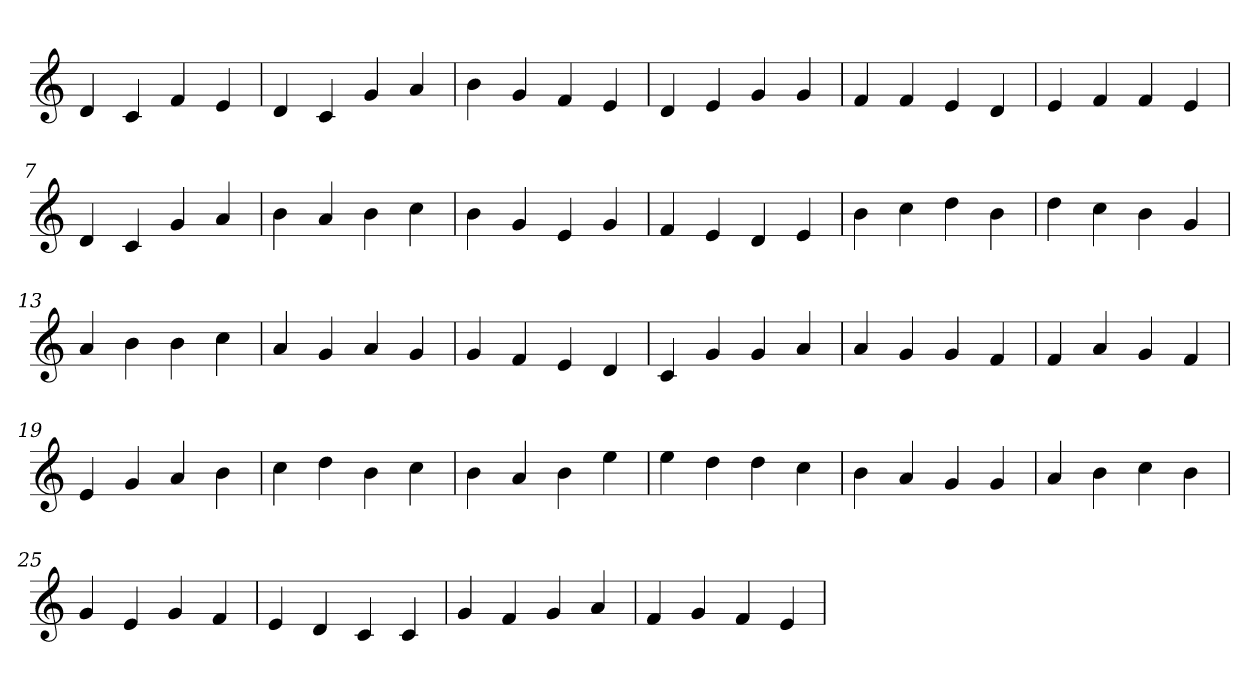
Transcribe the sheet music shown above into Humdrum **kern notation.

**kern
*part1
*staff1
*clefG2
=1
4d
4c
4f
4e
=2
4d
4c
4g
4a
=3
4b
4g
4f
4e
=4
4d
4e
4g
4g
=5
4f
4f
4e
4d
=6
4e
4f
4f
4e
=7
4d
4c
4g
4a
=8
4b
4a
4b
4cc
=9
4b
4g
4e
4g
=10
4f
4e
4d
4e
=11
4b
4cc
4dd
4b
=12
4dd
4cc
4b
4g
=13
4a
4b
4b
4cc
=14
4a
4g
4a
4g
=15
4g
4f
4e
4d
=16
4c
4g
4g
4a
=17
4a
4g
4g
4f
=18
4f
4a
4g
4f
=19
4e
4g
4a
4b
=20
4cc
4dd
4b
4cc
=21
4b
4a
4b
4ee
=22
4ee
4dd
4dd
4cc
=23
4b
4a
4g
4g
=24
4a
4b
4cc
4b
=25
4g
4e
4g
4f
=26
4e
4d
4c
4c
=27
4g
4f
4g
4a
=28
4f
4g
4f
4e
=
*-
